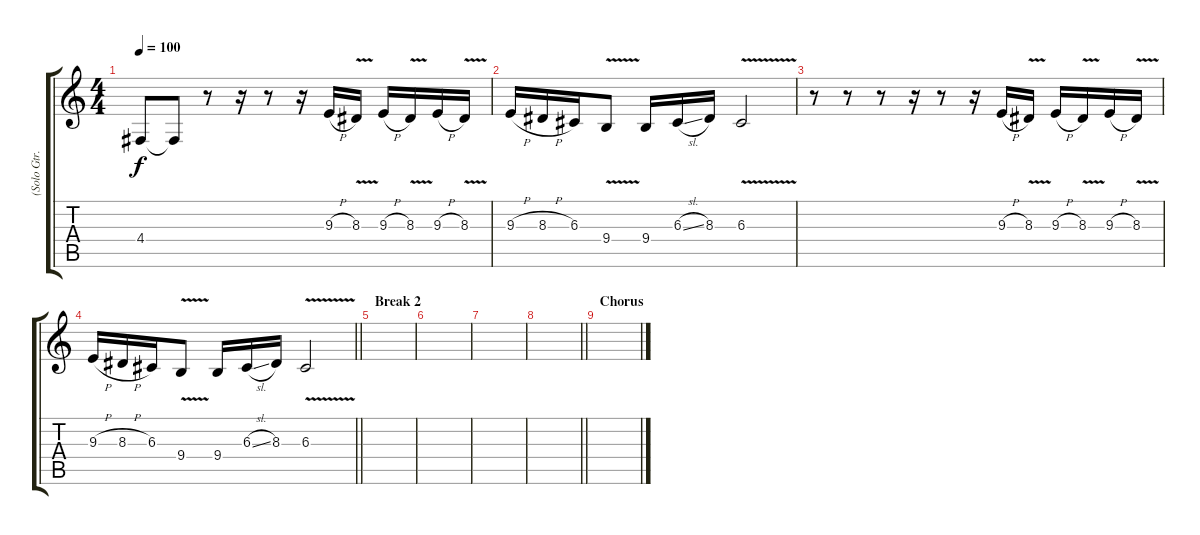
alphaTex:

\track ("(Solo Gtr. Effect)" "(Solo Gtr.") {instrument lead1square}
\staff {score tabs}
\tuning (E4 B3 G3 D3 A2 E2) {hide}
\ts (4 4)
\tempo 100
\clef g2
\ks c
4.4{t}.8{dy f} 4.4{t}.8 r.8 r.16 r.8 r.16 9.3{h}.16 8.3{v}.16 9.3{h}.16 8.3{v}.16 9.3{h}.16 8.3{v}.16 |
9.3{h}.16 8.3{h}.16 6.3.16 9.4{v}.8 9.4.16 6.3{sl}.16 8.3.16 6.3{v}.2 |
r.8 r.8 r.8 r.16 r.8 r.16 9.3{h}.16 8.3{v}.16 9.3{h}.16 8.3{v}.16 9.3{h}.16 8.3{v}.16 |
\barLineRight lightlight
9.3{h}.16 8.3{h}.16 6.3.16 9.4{v}.8 9.4.16 6.3{sl}.16 8.3.16 6.3{v}.2 |
\section ("" "Break 2")
|
|
|
\barLineRight lightlight
|
\section ("" "Chorus")
